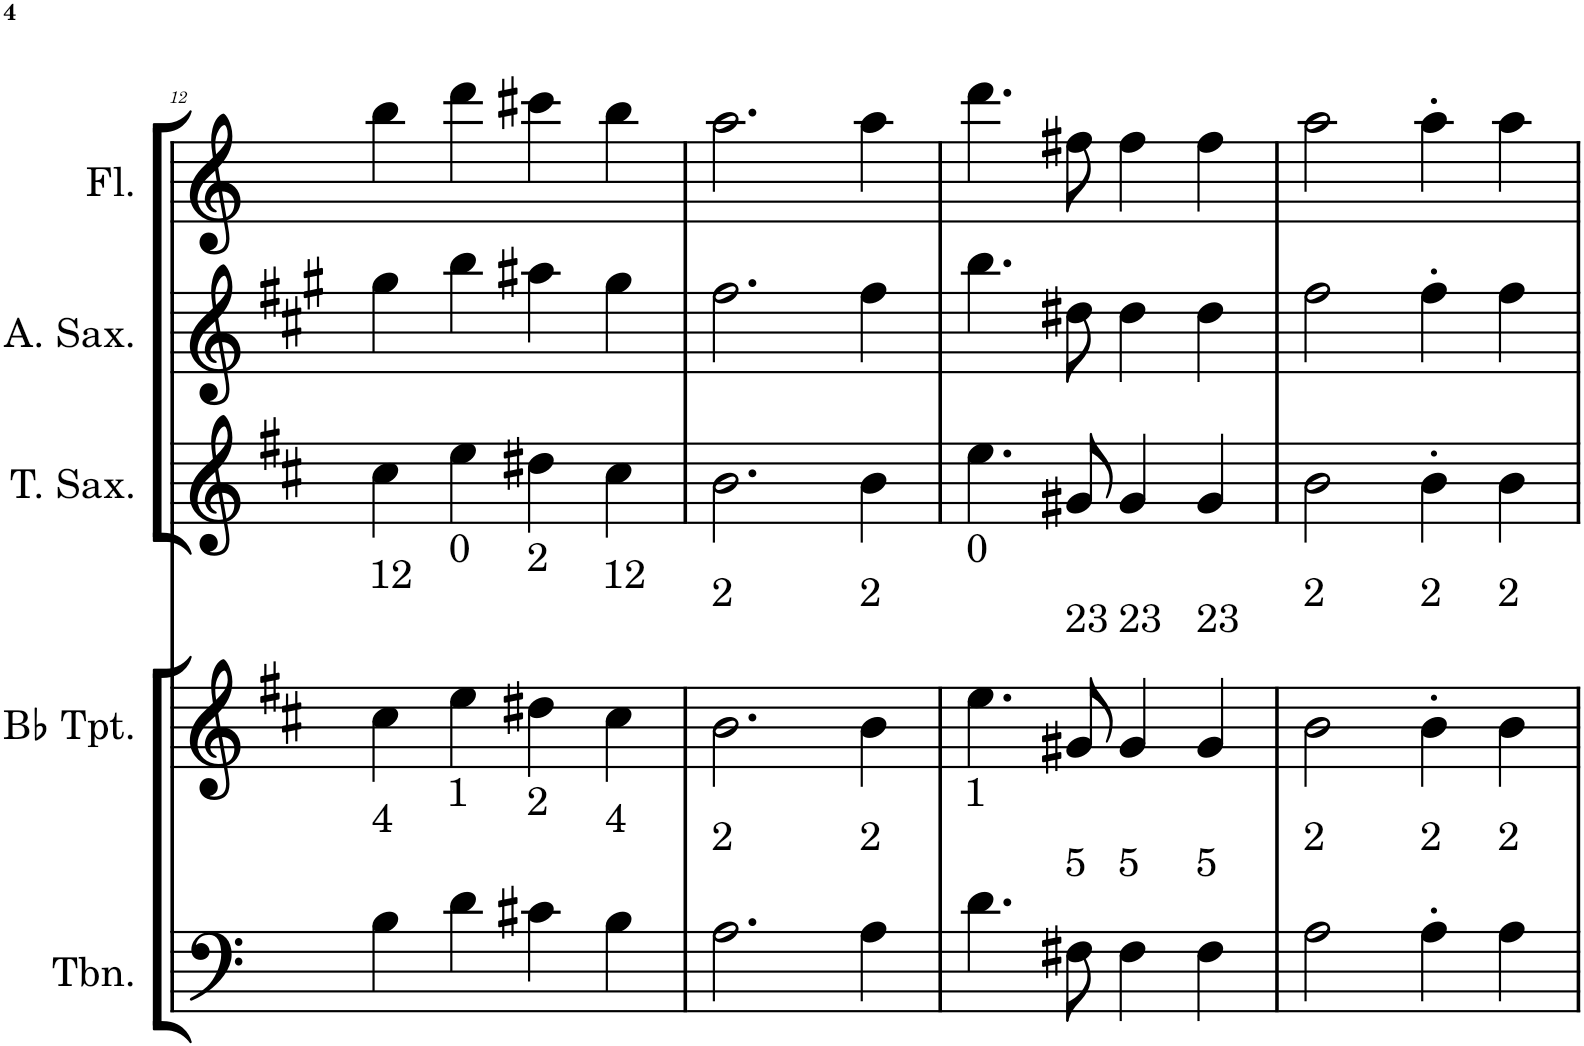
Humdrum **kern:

**kern	**kern	**kern	**kern	**kern
*part5	*part4	*part3	*part2	*part1
*staff5	*staff4	*staff3	*staff2	*staff1
*I"Trombone	*I"Bb Trumpet	*I"Tenor Saxophone	*I"Alto Saxophone	*I"Flute
*I'Tbn.	*I'Bb Tpt.	*I'T. Sax.	*I'A. Sax.	*I'Fl.
!!LO:PB:g=z
*clefF4	*clefG2	*clefG2	*clefG2	*clefG2
*	*Trd1c2	*Trd8c14	*Trd5c9	*
*k[]	*k[f#c#]	*k[f#c#]	*k[f#c#g#]	*k[]
*M4/4	*M4/4	*M4/4	*M4/4	*M4/4
=12	=12	=12	=12	=12
!	!LO:TX:a:t=12	!	!	!
!LO:TX:a:t=4	!	!	!	!
4B\	4cc#\	4cc#\	4gg#\	4bb\
!	!LO:TX:a:t=0	!	!	!
!LO:TX:a:t=1	!	!	!	!
4d\	4ee\	4ee\	4bb\	4ddd\
!	!LO:TX:a:t=2	!	!	!
!LO:TX:a:t=2	!	!	!	!
4c#X\	4dd#X\	4dd#X\	4aa#X\	4ccc#X\
!	!LO:TX:a:t=12	!	!	!
!LO:TX:a:t=4	!	!	!	!
4B\	4cc#\	4cc#\	4gg#\	4bb\
=13	=13	=13	=13	=13
!	!LO:TX:a:t=2	!	!	!
!LO:TX:a:t=2	!	!	!	!
2.A\	2.b\	2.b\	2.ff#\	2.aa\
!	!LO:TX:a:t=2	!	!	!
!LO:TX:a:t=2	!	!	!	!
4A\	4b\	4b\	4ff#\	4aa\
=14	=14	=14	=14	=14
!	!LO:TX:a:t=0	!	!	!
!LO:TX:a:t=1	!	!	!	!
4.d\	4.ee\	4.ee\	4.bb\	4.ddd\
!	!LO:TX:a:t=23	!	!	!
!LO:TX:a:t=5	!	!	!	!
8F#X\	8g#X/	8g#X/	8dd#X\	8ff#X\
!	!LO:TX:a:t=23	!	!	!
!LO:TX:a:t=5	!	!	!	!
4F#\	4g#/	4g#/	4dd#\	4ff#\
!	!LO:TX:a:t=23	!	!	!
!LO:TX:a:t=5	!	!	!	!
4F#\	4g#/	4g#/	4dd#\	4ff#\
=15	=15	=15	=15	=15
!	!LO:TX:a:t=2	!	!	!
!LO:TX:a:t=2	!	!	!	!
2A\	2b\	2b\	2ff#\	2aa\
!	!LO:TX:a:t=2	!	!	!
!LO:TX:a:t=2	!	!	!	!
4A'\	4b'\	4b'\	4ff#'\	4aa'\
!	!LO:TX:a:t=2	!	!	!
!LO:TX:a:t=2	!	!	!	!
4A\	4b\	4b\	4ff#\	4aa\
=	=	=	=	=
*-	*-	*-	*-	*-
